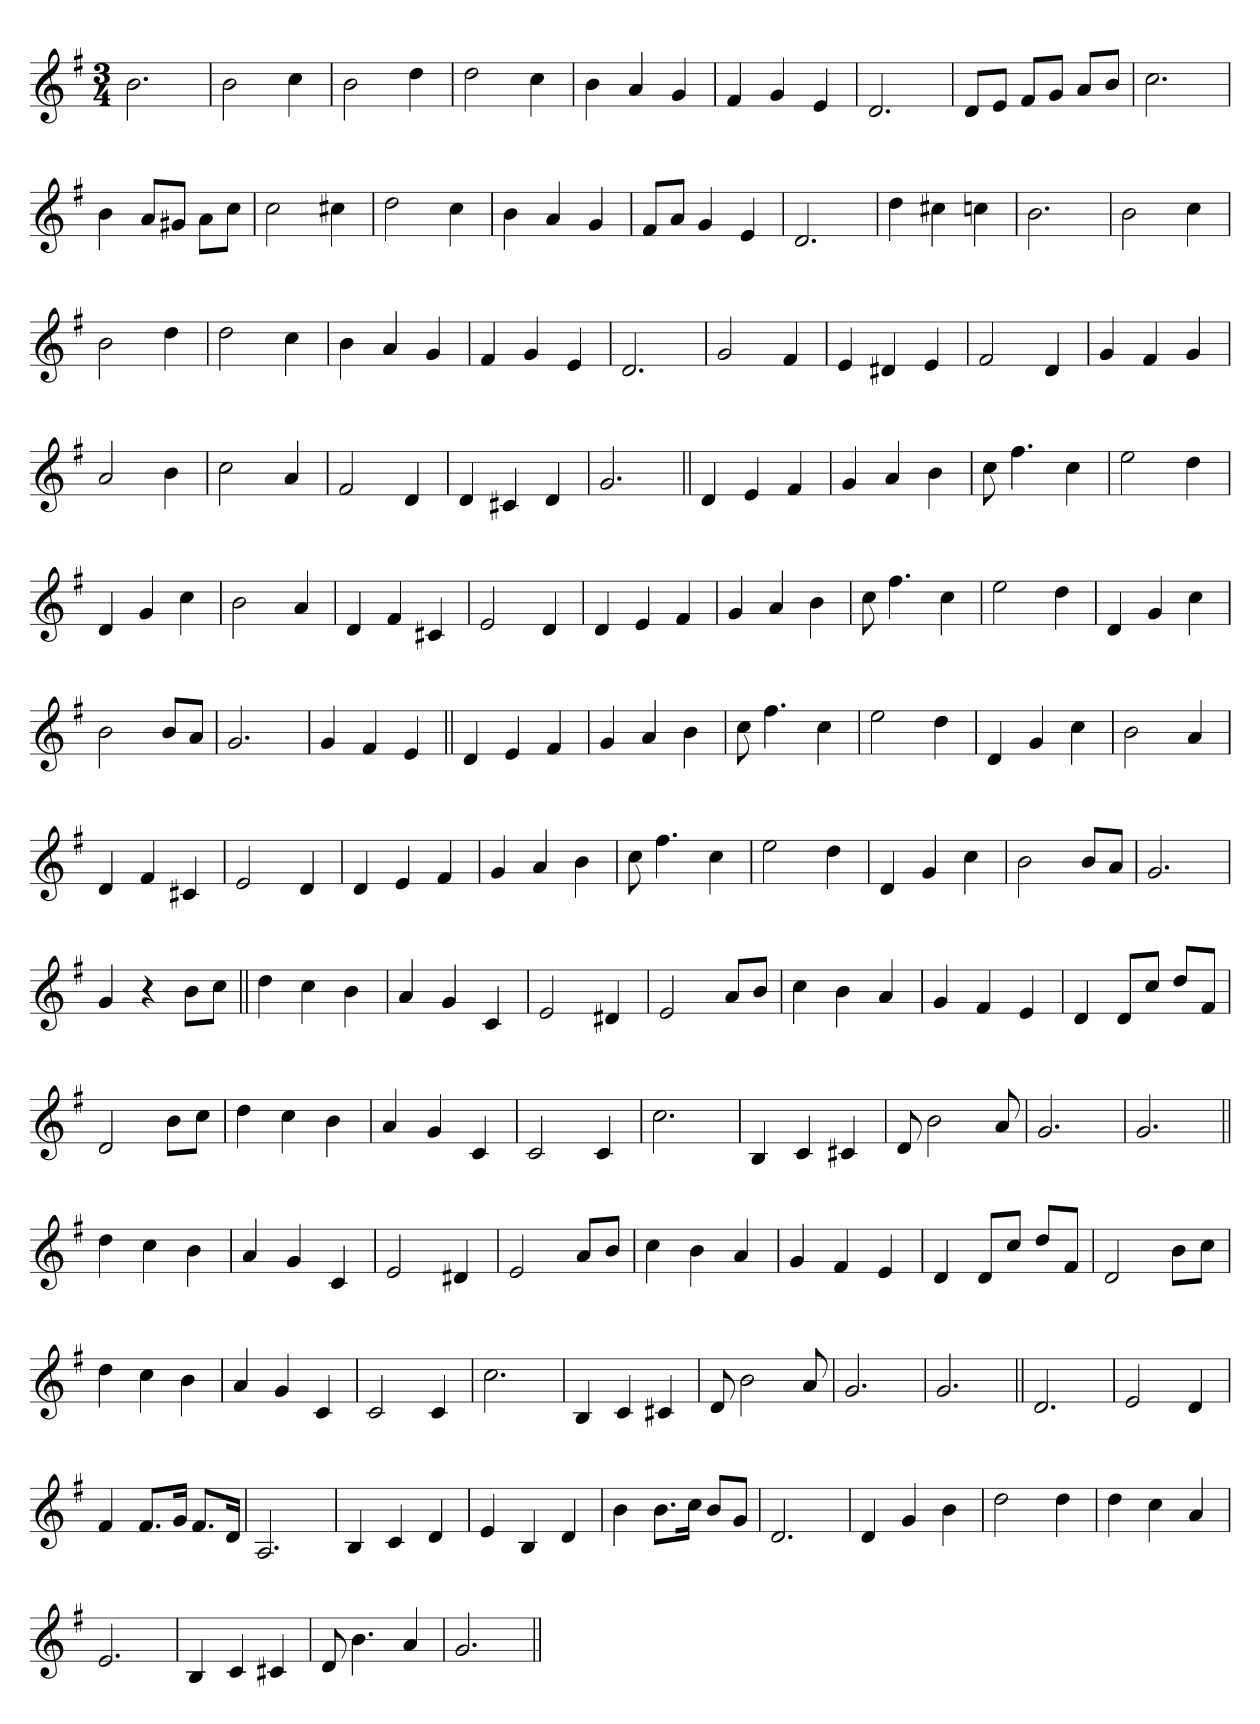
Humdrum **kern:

**kern
*part1
*staff1
*clefG2
*k[f#]
*G:
*M3/4
=
2.b
=
2b
4cc
=
2b
4dd
=
2dd
4cc
=
4b
4a
4g
=
4f#
4g
4e
=
2.d
=
8dL
8eJ
8f#L
8gJ
8aL
8bJ
=
2.cc
=
4b
8aL
8g#XJ
8aL
8ccJ
=
2cc
4cc#X
=
2dd
4cc
=
4b
4a
4g
=
8f#L
8aJ
4g
4e
=
2.d
=
4dd
4cc#X
4ccn
=
2.b
=
2b
4cc
=
2b
4dd
=
2dd
4cc
=
4b
4a
4g
=
4f#
4g
4e
=
2.d
=
2g
4f#
=
4e
4d#X
4e
=
2f#
4d
=
4g
4f#
4g
=
2a
4b
=
2cc
4a
=
2f#
4d
=
4d
4c#X
4d
=
2.g
=||
4d
4e
4f#
=
4g
4a
4b
=
8cc
4.ff#
4cc
=
2ee
4dd
=
4d
4g
4cc
=
2b
4a
=
4d
4f#
4c#X
=
2e
4d
=
4d
4e
4f#
=
4g
4a
4b
=
8cc
4.ff#
4cc
=
2ee
4dd
=
4d
4g
4cc
=
2b
8bL
8aJ
=
2.g
=
4g
4f#
4e
=||
4d
4e
4f#
=
4g
4a
4b
=
8cc
4.ff#
4cc
=
2ee
4dd
=
4d
4g
4cc
=
2b
4a
=
4d
4f#
4c#X
=
2e
4d
=
4d
4e
4f#
=
4g
4a
4b
=
8cc
4.ff#
4cc
=
2ee
4dd
=
4d
4g
4cc
=
2b
8bL
8aJ
=
2.g
=
4g
4r
8bL
8ccJ
=||
4dd
4cc
4b
=
4a
4g
4c
=
2e
4d#X
=
2e
8aL
8bJ
=
4cc
4b
4a
=
4g
4f#
4e
=
4d
8dL
8ccJ
8ddL
8f#J
=
2d
8bL
8ccJ
=
4dd
4cc
4b
=
4a
4g
4c
=
2c
4c
=
2.cc
=
4B
4c
4c#X
=
8d
2b
8a
=
2.g
=
2.g
=||
4dd
4cc
4b
=
4a
4g
4c
=
2e
4d#X
=
2e
8aL
8bJ
=
4cc
4b
4a
=
4g
4f#
4e
=
4d
8dL
8ccJ
8ddL
8f#J
=
2d
8bL
8ccJ
=
4dd
4cc
4b
=
4a
4g
4c
=
2c
4c
=
2.cc
=
4B
4c
4c#X
=
8d
2b
8a
=
2.g
=
2.g
=||
2.d
=
2e
4d
=
4f#
8.f#L
16gJk
8.f#L
16dJk
=
2.A
=
4B
4c
4d
=
4e
4B
4d
=
4b
8.bL
16ccJk
8bL
8gJ
=
2.d
=
4d
4g
4b
=
2dd
4dd
=
4dd
4cc
4a
=
2.e
=
4B
4c
4c#X
=
8d
4.b
4a
=
2.g
=||
*-
